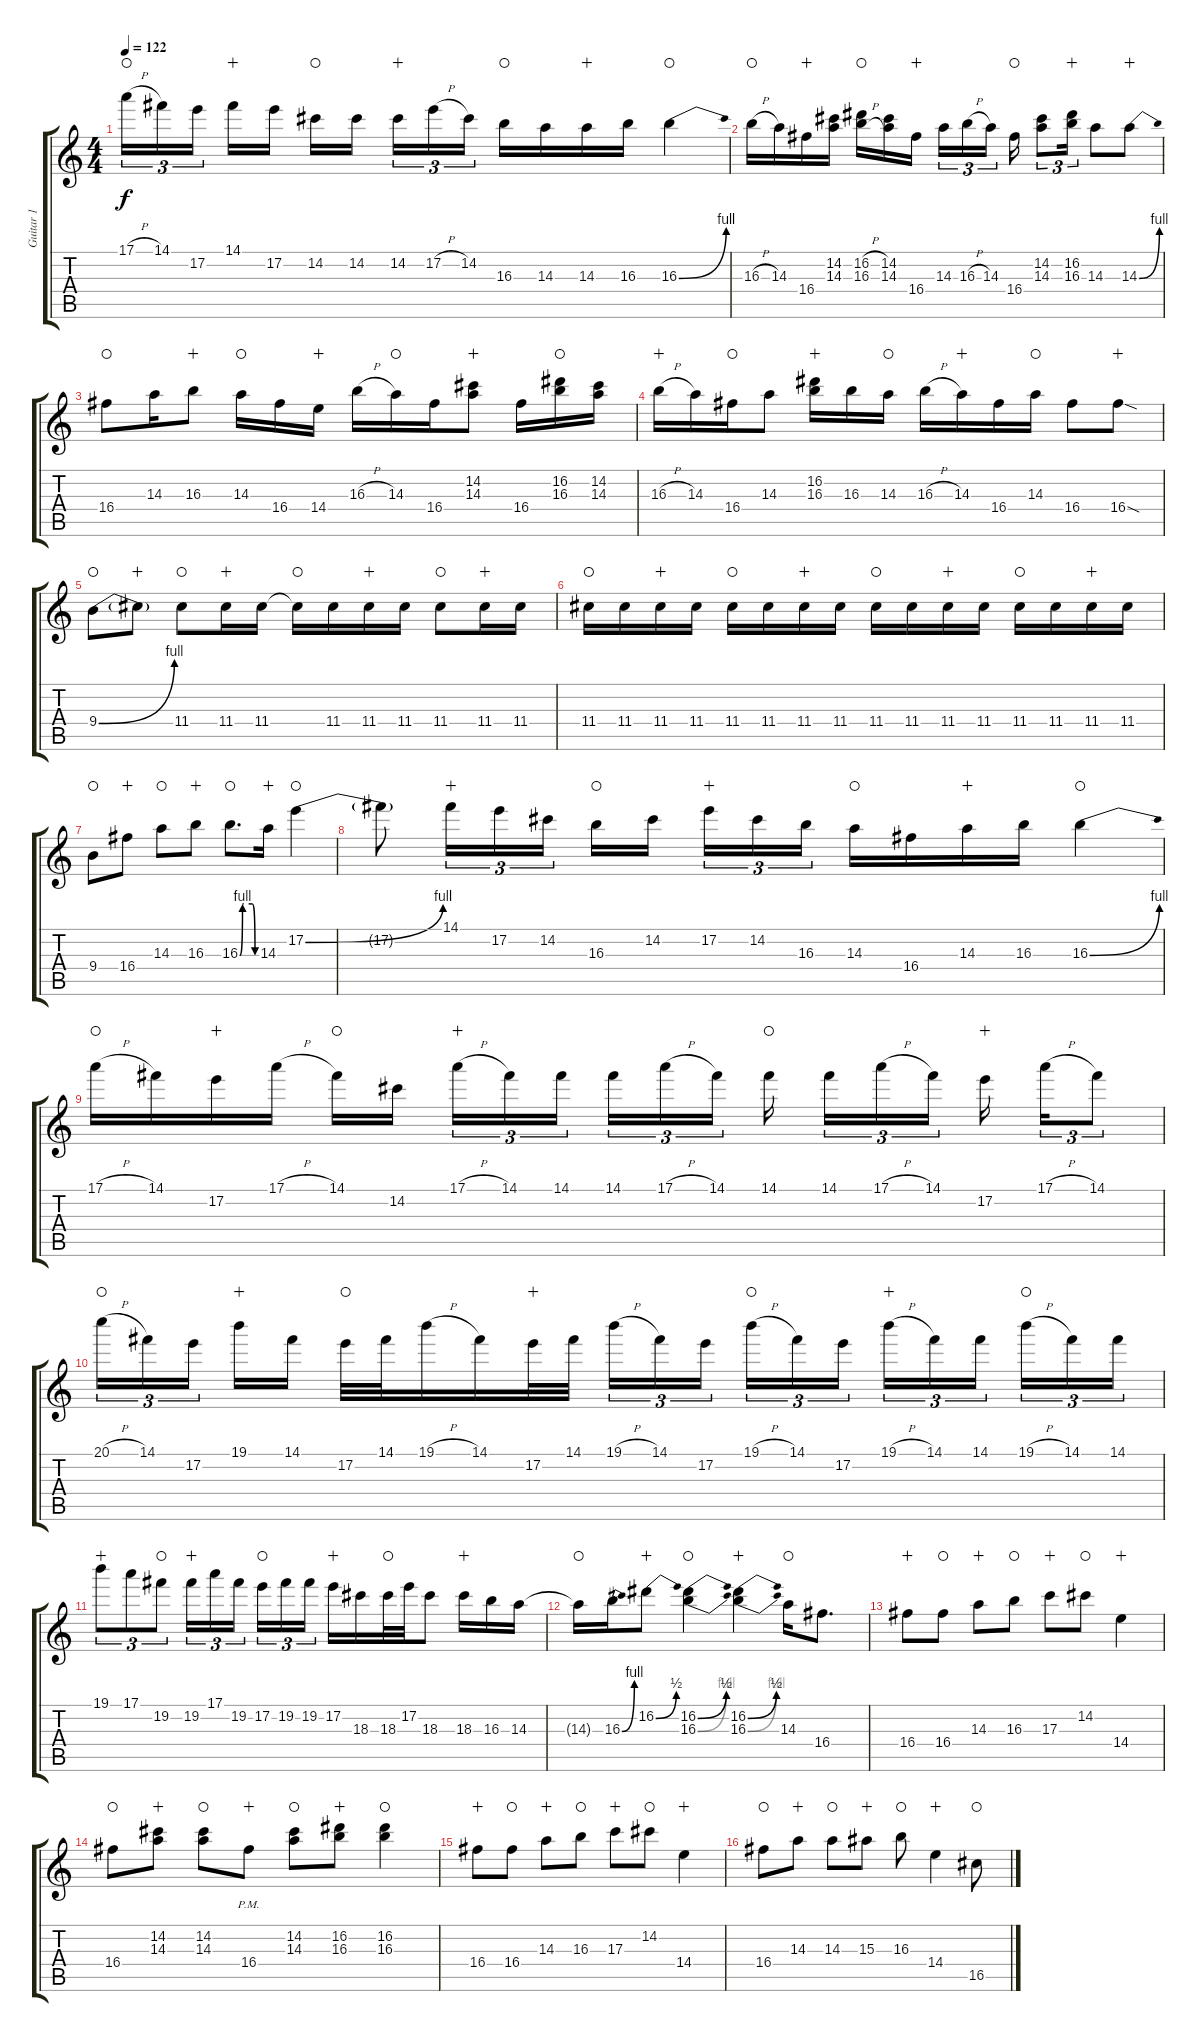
\track ("Guitar 1" "Guitar 1") {instrument distortionguitar}
\staff {score tabs}
\tuning (E4 B3 G3 D3 A2 E2) {hide}
\ts (4 4)
\tempo 122
\clef g2
\ks c
17.1{h}.16{tu (3 2) dy f waho} 14.1.16{tu (3 2)} 17.2.16{tu (3 2) beam splitsecondary} 14.1.16{wahc} 17.2.16 14.2.16{waho} 14.2.16{beam splitsecondary} 14.2.16{tu (3 2) wahc} 17.2{h}.16{tu (3 2)} 14.2.16{tu (3 2)} 16.3.16{waho} 14.3.16 14.3.16{wahc} 16.3.16 16.3{be (bend 0 0 60 4)}.4{waho} |
16.3{h}.16{waho} 14.3.16 16.4.16{wahc} (14.2 14.3).16 (16.2{h} 16.3{h}).16{waho} (14.2 14.3).16 16.4.16{wahc beam splitsecondary} 14.3.16{tu (3 2)} 16.3{h}.16{tu (3 2)} 14.3.16{tu (3 2) beam splitsecondary} 16.4.16{waho} (14.2 14.3).8{tu (3 2)} (16.2 16.3).16{tu (3 2) wahc} 14.3.8 14.3{be (bend 0 0 60 4)}.8{wahc} |
16.4.8{waho} 14.3.16 16.3.8{wahc} 14.3.16{waho} 16.4.16 14.4.16{wahc} 16.3{h}.16 14.3.16{waho} 16.4.16 (14.2 14.3).8{wahc} 16.4.16 (16.2 16.3).16{waho} (14.2 14.3).16 |
16.3{h}.16{wahc} 14.3.16 16.4.16{waho} 14.3.8 (16.2 16.3).16{wahc} 16.3.16 14.3.16{waho} 16.3{h}.16 14.3.16{wahc} 16.4.16 14.3.16{waho} 16.4.8 16.4{sod}.8{wahc} |
9.4{be (bend 0 0 60 4)}.8{waho} 9.4{t}.8{wahc} 11.4.8{waho} 11.4.16{wahc} 11.4.16 11.4{t}.16{waho} 11.4.16 11.4.16{wahc} 11.4.16 11.4.8{waho} 11.4.16{wahc} 11.4.16 |
11.4.16{waho} 11.4.16 11.4.16{wahc} 11.4.16 11.4.16{waho} 11.4.16 11.4.16{wahc} 11.4.16 11.4.16{waho} 11.4.16 11.4.16{wahc} 11.4.16 11.4.16{waho} 11.4.16 11.4.16{wahc} 11.4.16 |
9.4.8{waho} 16.4.8{wahc} 14.3.8{waho} 16.3.8{wahc} 16.3{be (custom 0 0 10 4 15 4 45 4 55 0 60 0)}.8{d waho} 14.3.16{wahc} 17.2{be (bend 0 0 60 4)}.4{waho} |
17.2{t}.8 14.1.16{tu (3 2) wahc} 17.2.16{tu (3 2)} 14.2.16{tu (3 2)} 16.3.16{waho} 14.2.16{beam splitsecondary} 17.2.16{tu (3 2) wahc} 14.2.16{tu (3 2)} 16.3.16{tu (3 2)} 14.3.16{waho} 16.4.16 14.3.16{wahc} 16.3.16 16.3{be (bend 0 0 60 4)}.4{waho} |
17.1{h}.16{waho} 14.1.16 17.2.16{wahc} 17.1{h}.16 14.1.16{waho} 14.2.16{beam splitsecondary} 17.1{h}.16{tu (3 2) wahc} 14.1.16{tu (3 2)} 14.1.16{tu (3 2)} 14.1.16{tu (3 2)} 17.1{h}.16{tu (3 2)} 14.1.16{tu (3 2) beam splitsecondary} 14.1.16{waho beam splitsecondary} 14.1.16{tu (3 2)} 17.1{h}.16{tu (3 2)} 14.1.16{tu (3 2) beam splitsecondary} 17.2.16{wahc beam splitsecondary} 17.1{h}.16{tu (3 2)} 14.1.8{tu (3 2)} |
20.1{h}.16{tu (3 2) waho} 14.1.16{tu (3 2)} 17.2.16{tu (3 2) beam splitsecondary} 19.1.16{wahc} 14.1.16 17.2.32{waho} 14.1.32 19.1{h}.16 14.1.16 17.2.32{wahc} 14.1.32 19.1{h}.16{tu (3 2)} 14.1.16{tu (3 2)} 17.2.16{tu (3 2) beam splitsecondary} 19.1{h}.16{tu (3 2) waho} 14.1.16{tu (3 2)} 17.2.16{tu (3 2)} 19.1{h}.16{tu (3 2) wahc} 14.1.16{tu (3 2)} 14.1.16{tu (3 2) beam splitsecondary} 19.1{h}.16{tu (3 2) waho} 14.1.16{tu (3 2)} 14.1.16{tu (3 2)} |
19.1.8{tu (3 2) wahc} 17.1.8{tu (3 2)} 19.2.8{tu (3 2) waho} 19.2.16{tu (3 2) wahc} 17.1.16{tu (3 2)} 19.2.16{tu (3 2) beam splitsecondary} 17.2.16{tu (3 2) waho} 19.2.16{tu (3 2)} 19.2.16{tu (3 2)} 17.2.16{wahc} 18.3.16 18.3.32{waho} 17.2.32 18.3.8 18.3.16{wahc} 16.3.16 14.3.16 |
14.3{t}.16{waho} 16.3{be (bend 0 0 60 4)}.16 16.2{be (bend 0 0 60 2)}.8{wahc} (16.2{be (bend 0 0 60 2)} 16.3{be (bend 0 0 60 4)}).4{waho} (16.2{be (bend 0 0 60 2)} 16.3{be (bend 0 0 60 4)}).4{wahc} 14.3.16{waho} 16.4.8{d} |
16.4.8{wahc} 16.4.8{waho} 14.3.8{wahc} 16.3.8{waho} 17.3.8{wahc} 14.2.8{waho} 14.4.4{wahc} |
16.4.8{waho} (14.2 14.3).8{wahc} (14.2 14.3).8{waho} 16.4{pm}.8{wahc} (14.2 14.3).8{waho} (16.2 16.3).8{wahc} (16.2 16.3).4{waho} |
16.4.8{wahc} 16.4.8{waho} 14.3.8{wahc} 16.3.8{waho} 17.3.8{wahc} 14.2.8{waho} 14.4.4{wahc} |
16.4.8{waho} 14.3.8{wahc} 14.3.8{waho} 15.3.8{wahc} 16.3.8{waho} 14.4.4{wahc} 16.5.8{waho}
